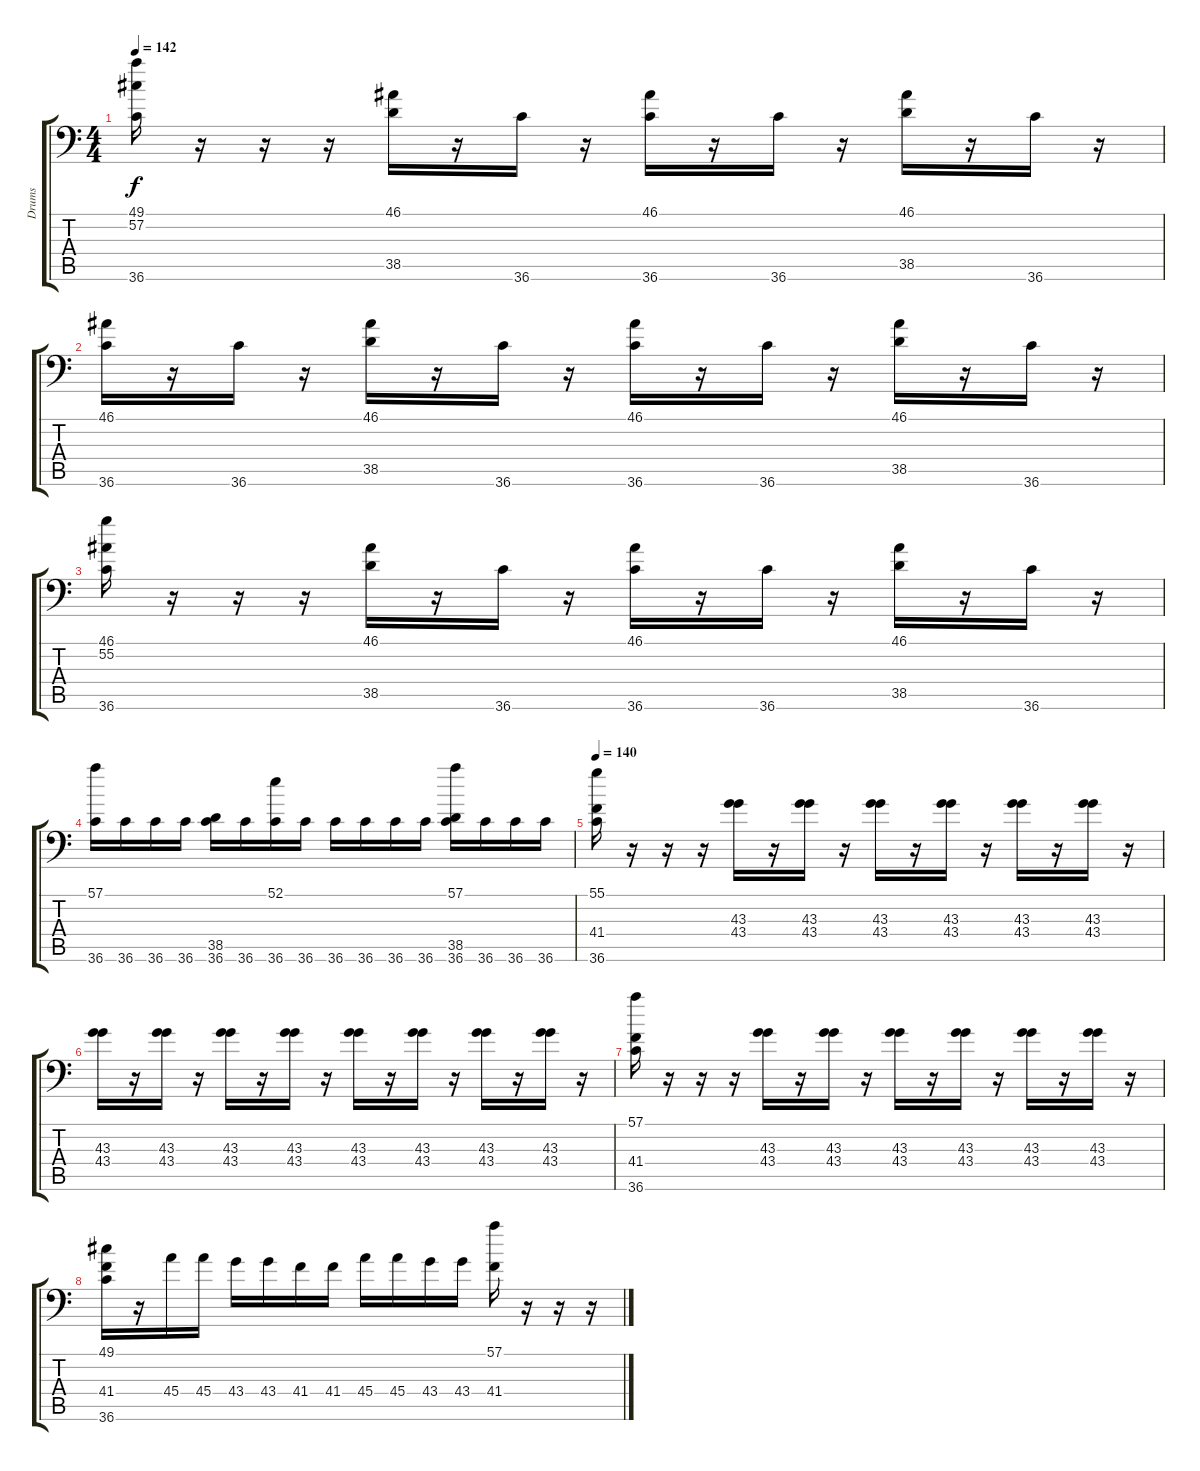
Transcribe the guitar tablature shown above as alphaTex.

\track ("Drums" "Drums") {instrument acousticgrandpiano}
\staff {score tabs}
\tuning (C-1 C-1 C-1 C-1 C-1 C-1) {hide}
\ts (4 4)
\tempo 142
\clef f4
\ks c
(49.1 57.2 36.6).16{dy f} r.16 r.16 r.16 (46.1 38.5).16 r.16 36.6.16 r.16 (46.1 36.6).16 r.16 36.6.16 r.16 (46.1 38.5).16 r.16 36.6.16 r.16 |
(46.1 36.6).16 r.16 36.6.16 r.16 (46.1 38.5).16 r.16 36.6.16 r.16 (46.1 36.6).16 r.16 36.6.16 r.16 (46.1 38.5).16 r.16 36.6.16 r.16 |
(46.1 55.2 36.6).16 r.16 r.16 r.16 (46.1 38.5).16 r.16 36.6.16 r.16 (46.1 36.6).16 r.16 36.6.16 r.16 (46.1 38.5).16 r.16 36.6.16 r.16 |
(57.1 36.6).16 36.6.16 36.6.16 36.6.16 (38.5 36.6).16 36.6.16 (52.1 36.6).16 36.6.16 36.6.16 36.6.16 36.6.16 36.6.16 (57.1 38.5 36.6).16 36.6.16 36.6.16 36.6.16 |
\tempo 140
(55.1 41.4 36.6).16 r.16 r.16 r.16 (43.3 43.4).16 r.16 (43.3 43.4).16 r.16 (43.3 43.4).16 r.16 (43.3 43.4).16 r.16 (43.3 43.4).16 r.16 (43.3 43.4).16 r.16 |
(43.3 43.4).16 r.16 (43.3 43.4).16 r.16 (43.3 43.4).16 r.16 (43.3 43.4).16 r.16 (43.3 43.4).16 r.16 (43.3 43.4).16 r.16 (43.3 43.4).16 r.16 (43.3 43.4).16 r.16 |
(57.1 41.4 36.6).16 r.16 r.16 r.16 (43.3 43.4).16 r.16 (43.3 43.4).16 r.16 (43.3 43.4).16 r.16 (43.3 43.4).16 r.16 (43.3 43.4).16 r.16 (43.3 43.4).16 r.16 |
(49.1 41.4 36.6).16 r.16 45.4.16 45.4.16 43.4.16 43.4.16 41.4.16 41.4.16 45.4.16 45.4.16 43.4.16 43.4.16 (57.1 41.4).16 r.16 r.16 r.16
